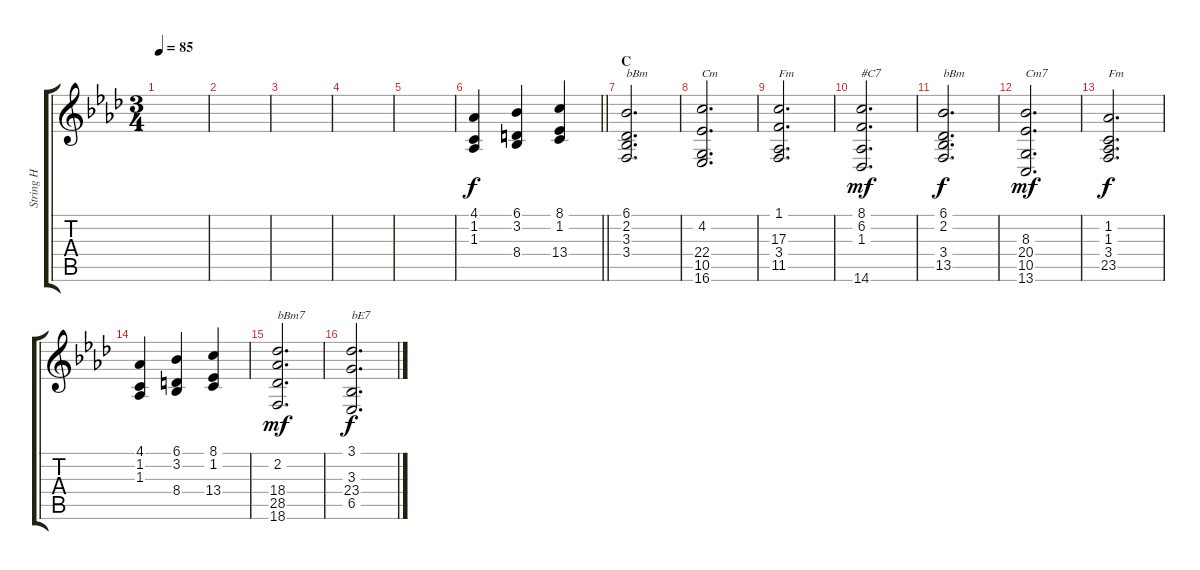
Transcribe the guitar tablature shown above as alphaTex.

\track ("String H" "String H") {instrument stringensemble1}
\staff {score tabs}
\tuning (E4 B3 G3 D3 A2 B1) {hide}
\ts (3 4)
\tempo 85
\clef g2
\ks fminor
|
|
|
|
|
\barLineRight lightlight
(4.1 1.2 1.3).4 (6.1 3.2 8.4).4 (8.1 1.2 13.4).4 |
\section ("" "C")
(6.1 2.2 3.3 3.4).2{d txt "bBm"} |
(4.2 22.4 10.5 16.6).2{d txt "Cm"} |
(1.1 17.3 3.4 11.5).2{d txt "Fm"} |
(8.1 6.2 1.3 14.6).2{d txt "#C7" dy mf} |
(6.1 2.2 3.4 13.5).2{d txt "bBm" dy f} |
(8.3 20.4 10.5 13.6).2{d txt "Cm7" dy mf} |
(1.2 1.3 3.4 23.5).2{d txt "Fm" dy f} |
(4.1 1.2 1.3).4 (6.1 3.2 8.4).4 (8.1 1.2 13.4).4 |
(2.2 18.4 28.5 18.6).2{d txt "bBm7" dy mf} |
(3.1 3.3 23.4 6.5).2{d txt "bE7" dy f}
